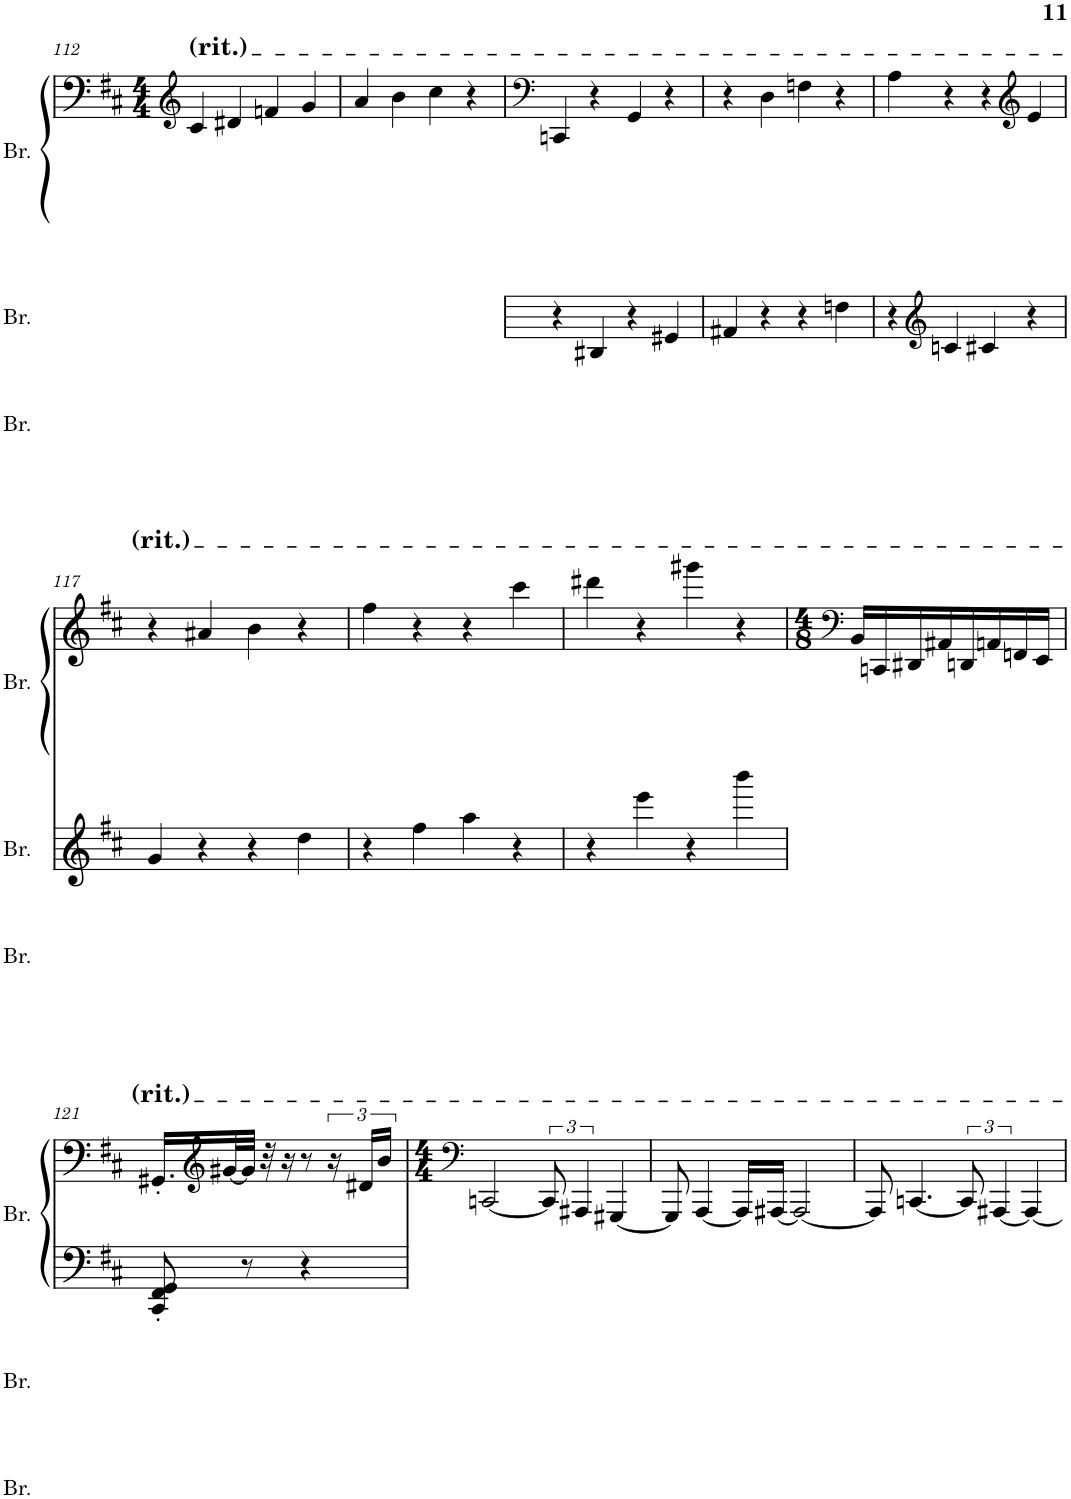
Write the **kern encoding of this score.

**kern	**kern	**kern	**kern
*part3	*part2	*part1	*part1
*staff4	*staff3	*staff2	*staff1
*I"Brass	*I"Brass	*I"Brass	*
*I'Br.	*I'Br.	*I'Br.	*
!!LO:PB:g=z
*clefG2	*clefF4	*clefF4	*clefG2
*k[f#c#]	*k[f#c#]	*k[f#c#]	*k[f#c#]
*M4/4	*M4/4	*M4/4	*M4/4
=112	=112	=112	=112
1r	1r	1r	4c#/
.	.	.	4d#X/
.	.	.	4fn/
.	.	.	4g/
=113	=113	=113	=113
1r	1r	1r	4a/
.	.	.	4b\
.	.	.	4cc#\
.	.	.	4r
=114	=114	=114	=114
*	*	*	*clefF4
1r	4r	1r	4CCn/
.	4DD#X/	.	4r
.	4r	.	4GG/
.	4GG#X/	.	4r
=115	=115	=115	=115
1r	4AA#X/	1r	4r
.	4r	.	4D\
.	4r	.	4Fn\
.	4Fn\	.	4r
=116	=116	=116	=116
1r	4r	1r	4A\
*	*clefG2	*	*
.	4cn/	.	4r
.	4c#X/	.	4r
*	*	*	*clefG2
.	4r	.	4e/
!!LO:LB:g=z
=117	=117	=117	=117
1r	4g/	1r	4r
.	4r	.	4a#X/
.	4r	.	4b\
.	4dd\	.	4r
=118	=118	=118	=118
1r	4r	1r	4ff#\
.	4ff#\	.	4r
.	4aa\	.	4r
.	4r	.	4ccc#\
=119	=119	=119	=119
1r	4r	1r	4ddd#X\
.	4eee\	.	4r
.	4r	.	4ggg#X\
.	4bbb\	.	4r
=120	=120	=120	=120
*	*	*	*clefF4
*M4/8	*M4/8	*M4/8	*M4/8
2r	2r	2r	16BB/LL
.	.	.	16CCn/
.	.	.	16DD#X/
.	.	.	16AA#X/
.	.	.	16DDn/
.	.	.	16AAn/
.	.	.	16FFn/
.	.	.	16EE/JJ
!!LO:LB:g=z
=121	=121	=121	=121
2r	2r	8CC#/' 8FF#/' 8GG/'	16.GG#X'/LL
*	*	*	*clefG2
.	.	.	[32g#X/L
.	.	8r	32g#/JJJ]
.	.	.	32r
.	.	.	16r
.	.	4r	8r
.	.	.	24r
.	.	.	24d#X/LL
.	.	.	24b/JJ
=122	=122	=122	=122
*	*	*	*clefF4
*M4/4	*M4/4	*M4/4	*M4/4
1r	1r	1r	[2CCn/
.	.	.	12CC/]
.	.	.	6AAA#X/
.	.	.	[4GGG#X/
=123	=123	=123	=123
1r	1r	1r	8GGG#/]
.	.	.	[4AAA/
.	.	.	16AAA/LL]
.	.	.	[16AAA#X/JJ
.	.	.	2AAA#/_
=124	=124	=124	=124
1r	1r	1r	8AAA#/]
.	.	.	[4.CCn/
.	.	.	12CC/]
.	.	.	[6AAA#X/
.	.	.	4AAA#/_
=	=	=	=
*-	*-	*-	*-
